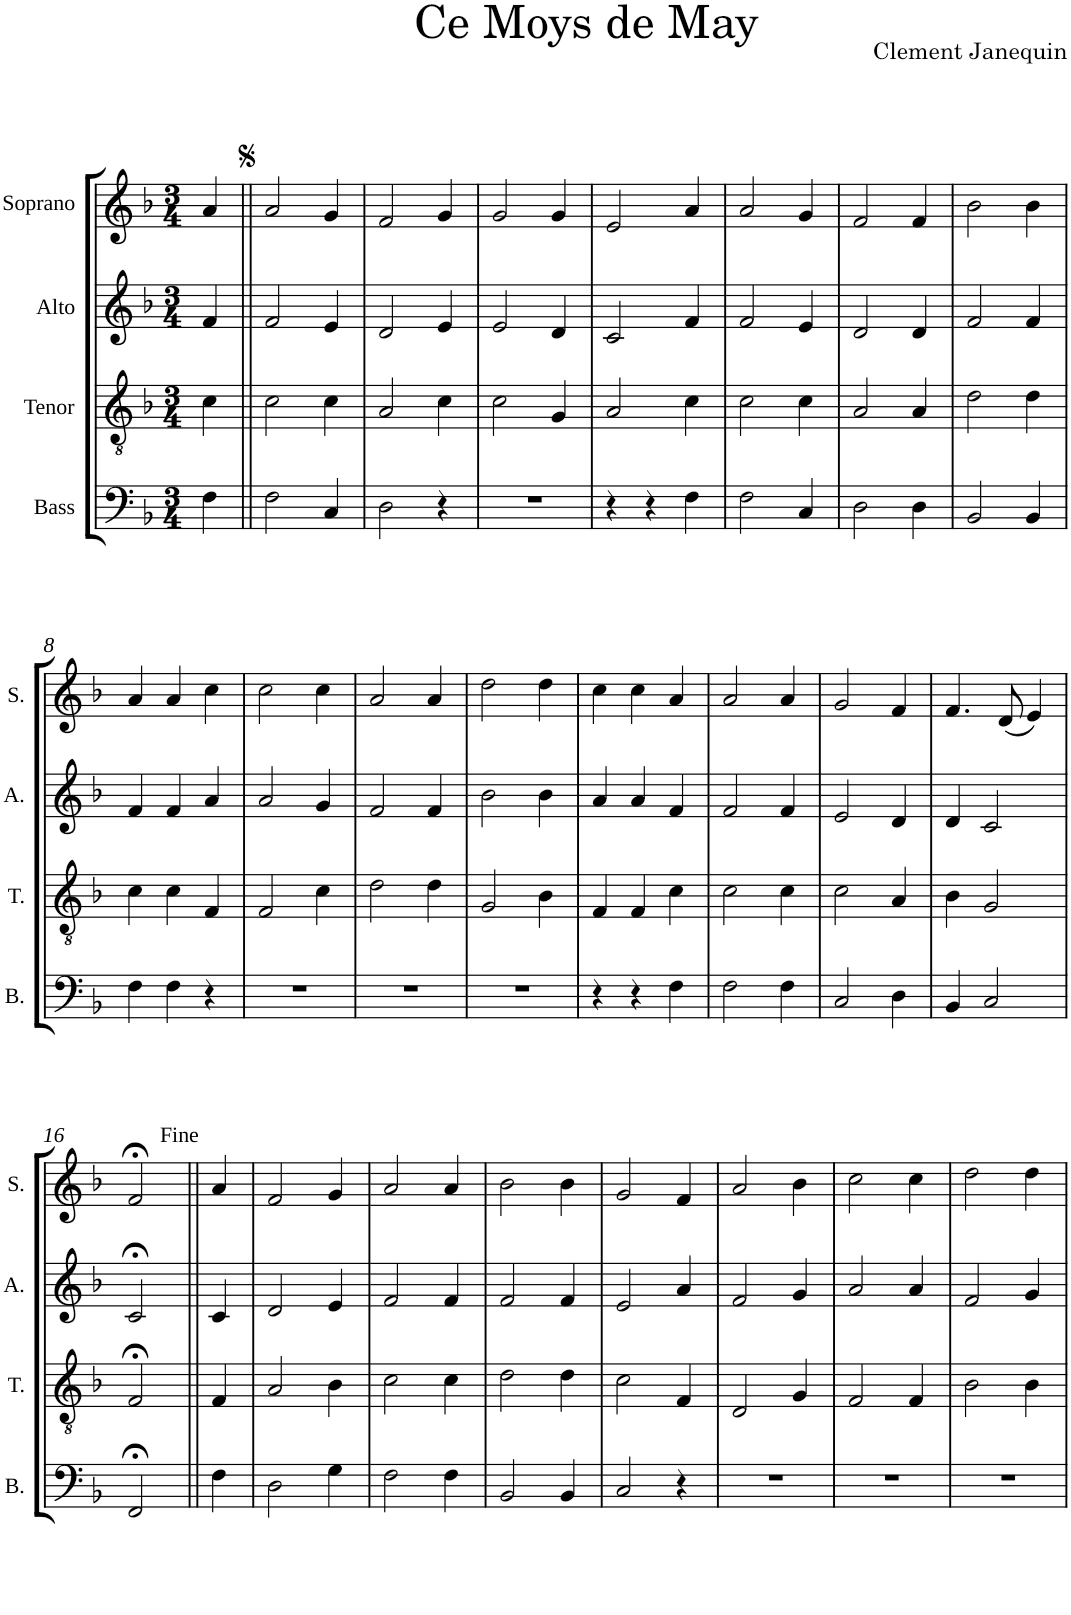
**kern	**kern	**kern	**kern
*part4	*part3	*part2	*part1
*staff4	*staff3	*staff2	*staff1
*I"Bass	*I"Tenor	*I"Alto	*I"Soprano
*I'B.	*I'T.	*I'A.	*I'S.
*clefF4	*clefGv2	*clefG2	*clefG2
*k[b-]	*k[b-]	*k[b-]	*k[b-]
*F:	*F:	*F:	*F:
*M3/4	*M3/4	*M3/4	*M3/4
=	=	=	=
4F\	4c\	4f/	4a/
=1||	=1||	=1||	=1||
2F\	2c\	2f/	2a/
4C/	4c\	4e/	4g/
=2	=2	=2	=2
2D\	2A/	2d/	2f/
4r	4c\	4e/	4g/
=3	=3	=3	=3
2.r	2c\	2e/	2g/
.	4G/	4d/	4g/
=4	=4	=4	=4
4r	2A/	2c/	2e/
4r	.	.	.
4F\	4c\	4f/	4a/
=5	=5	=5	=5
2F\	2c\	2f/	2a/
4C/	4c\	4e/	4g/
=6	=6	=6	=6
2D\	2A/	2d/	2f/
4D\	4A/	4d/	4f/
=7	=7	=7	=7
2BB-/	2d\	2f/	2b-\
4BB-/	4d\	4f/	4b-\
!!LO:LB:g=z
=8	=8	=8	=8
4F\	4c\	4f/	4a/
4F\	4c\	4f/	4a/
4r	4F/	4a/	4cc\
=9	=9	=9	=9
2.r	2F/	2a/	2cc\
.	4c\	4g/	4cc\
=10	=10	=10	=10
2.r	2d\	2f/	2a/
.	4d\	4f/	4a/
=11	=11	=11	=11
2.r	2G/	2b-\	2dd\
.	4B-\	4b-\	4dd\
=12	=12	=12	=12
4r	4F/	4a/	4cc\
4r	4F/	4a/	4cc\
4F\	4c\	4f/	4a/
=13	=13	=13	=13
2F\	2c\	2f/	2a/
4F\	4c\	4f/	4a/
=14	=14	=14	=14
2C/	2c\	2e/	2g/
4D\	4A/	4d/	4f/
=15	=15	=15	=15
4BB-/	4B-\	4d/	4.f/
2C/	2G/	2c/	.
.	.	.	(<8d/
.	.	.	4e/)
!!LO:LB:g=z
=16	=16	=16	=16
2FF;</	2F;</	2c;</	2f;</
=16X1||	=16X1||	=16X1||	=16X1||
4F\	4F/	4c/	4a/
=17	=17	=17	=17
2D\	2A/	2d/	2f/
4G\	4B-\	4e/	4g/
=18	=18	=18	=18
2F\	2c\	2f/	2a/
4F\	4c\	4f/	4a/
=19	=19	=19	=19
2BB-/	2d\	2f/	2b-\
4BB-/	4d\	4f/	4b-\
=20	=20	=20	=20
2C/	2c\	2e/	2g/
4r	4F/	4a/	4f/
=21	=21	=21	=21
2.r	2D/	2f/	2a/
.	4G/	4g/	4b-\
=22	=22	=22	=22
2.r	2F/	2a/	2cc\
.	4F/	4a/	4cc\
=23	=23	=23	=23
2.r	2B-\	2f/	2dd\
.	4B-\	4g/	4dd\
=	=	=	=
*-	*-	*-	*-
